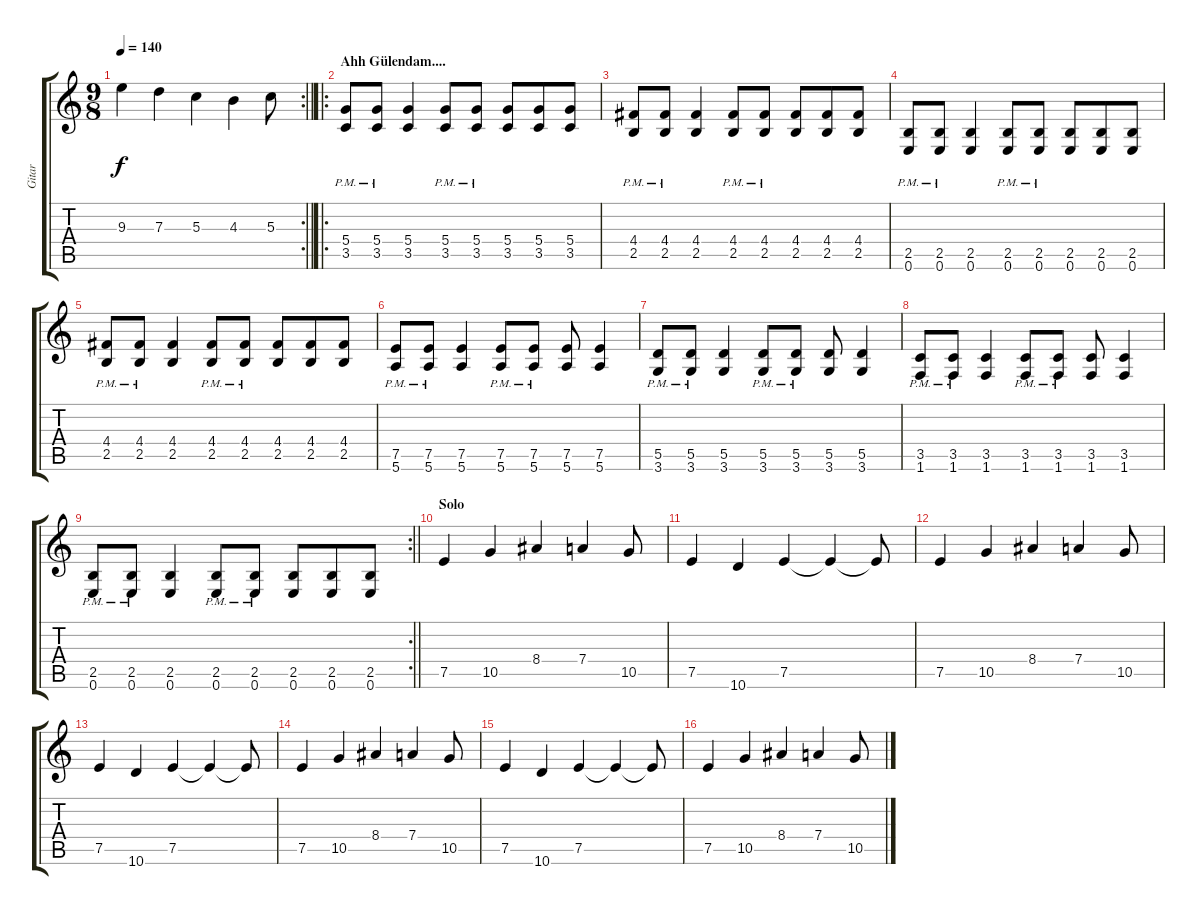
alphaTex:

\track ("Gitar" "Gitar") {instrument distortionguitar}
\staff {score tabs}
\tuning (E4 B3 G3 D3 A2 E2) {hide}
\rc 2
\ts (9 8)
\tempo 140
\clef g2
\barLineRight lightlight
\ks c
9.3.4{dy f} 7.3.4 5.3.4 4.3.4 5.3.8 |
\ro
\section ("" "Ahh Gülendam....")
(5.4{pm} 3.5{pm}).8 (5.4{pm} 3.5{pm}).8 (5.4 3.5).4 (5.4{pm} 3.5{pm}).8 (5.4{pm} 3.5{pm}).8 (5.4 3.5).8 (5.4 3.5).8 (5.4 3.5).8 |
(4.4{pm} 2.5{pm}).8 (4.4{pm} 2.5{pm}).8 (4.4 2.5).4 (4.4{pm} 2.5{pm}).8 (4.4{pm} 2.5{pm}).8 (4.4 2.5).8 (4.4 2.5).8 (4.4 2.5).8 |
(2.5{pm} 0.6{pm}).8 (2.5{pm} 0.6{pm}).8 (2.5 0.6).4 (2.5{pm} 0.6{pm}).8 (2.5{pm} 0.6{pm}).8 (2.5 0.6).8 (2.5 0.6).8 (2.5 0.6).8 |
(4.4{pm} 2.5{pm}).8 (4.4{pm} 2.5{pm}).8 (4.4 2.5).4 (4.4{pm} 2.5{pm}).8 (4.4{pm} 2.5{pm}).8 (4.4 2.5).8 (4.4 2.5).8 (4.4 2.5).8 |
(7.5{pm} 5.6{pm}).8 (7.5{pm} 5.6{pm}).8 (7.5 5.6).4 (7.5{pm} 5.6{pm}).8 (7.5{pm} 5.6{pm}).8 (7.5 5.6).8 (7.5 5.6).4 |
(5.5{pm} 3.6{pm}).8 (5.5{pm} 3.6{pm}).8 (5.5 3.6).4 (5.5{pm} 3.6{pm}).8 (5.5{pm} 3.6{pm}).8 (5.5 3.6).8 (5.5 3.6).4 |
(3.5{pm} 1.6{pm}).8 (3.5{pm} 1.6{pm}).8 (3.5 1.6).4 (3.5{pm} 1.6{pm}).8 (3.5{pm} 1.6{pm}).8 (3.5 1.6).8 (3.5 1.6).4 |
\rc 2
\barLineRight lightlight
(2.5{pm} 0.6{pm}).8 (2.5{pm} 0.6{pm}).8 (2.5 0.6).4 (2.5{pm} 0.6{pm}).8 (2.5{pm} 0.6{pm}).8 (2.5 0.6).8 (2.5 0.6).8 (2.5 0.6).8 |
\section ("" "Solo")
7.5.4 10.5.4 8.4.4 7.4.4 10.5.8 |
7.5.4 10.6.4 7.5.4 7.5{t}.4 7.5{t}.8 |
7.5.4 10.5.4 8.4.4 7.4.4 10.5.8 |
7.5.4 10.6.4 7.5.4 7.5{t}.4 7.5{t}.8 |
7.5.4 10.5.4 8.4.4 7.4.4 10.5.8 |
7.5.4 10.6.4 7.5.4 7.5{t}.4 7.5{t}.8 |
7.5.4 10.5.4 8.4.4 7.4.4 10.5.8
